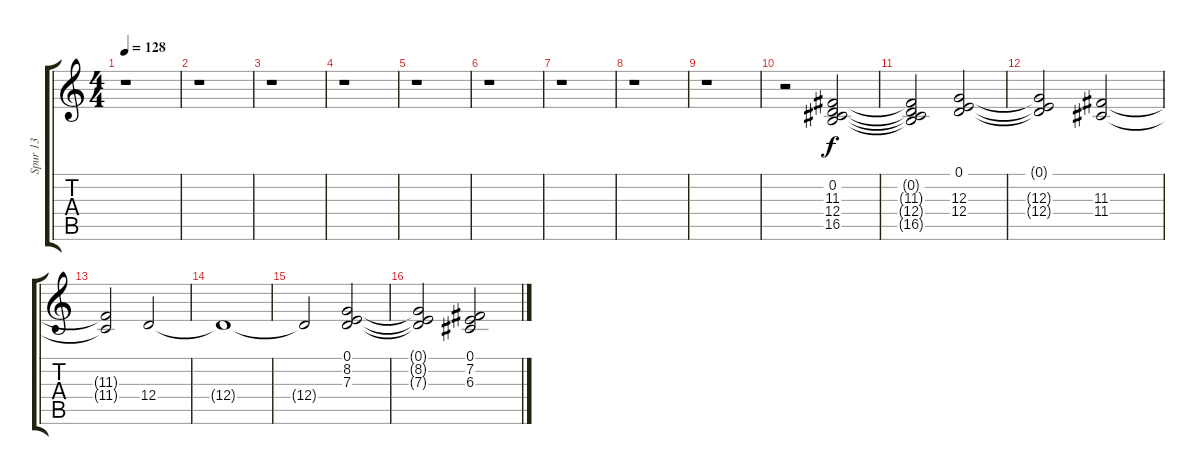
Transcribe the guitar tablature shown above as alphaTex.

\track ("Spur 13" "Spur 13") {instrument stringensemble1}
\staff {score tabs}
\tuning (E4 B3 G3 D3 A2 E2) {hide}
\ts (4 4)
\tempo 128
\clef g2
\ks c
r.1{dy f instrument stringensemble1} |
r.1 |
r.1 |
r.1 |
r.1 |
r.1 |
r.1 |
r.1 |
r.1 |
r.2 (0.2 11.3 12.4 16.5).2 |
(0.2{t} 11.3{t} 12.4{t} 16.5{t}).2 (0.1 12.3 12.4).2 |
(0.1{t} 12.3{t} 12.4{t}).2 (11.3 11.4).2 |
(11.3{t} 11.4{t}).2 12.4.2 |
12.4{t}.1 |
12.4{t}.2 (0.1 8.2 7.3).2 |
(0.1{t} 8.2{t} 7.3{t}).2 (0.1 7.2 6.3).2
